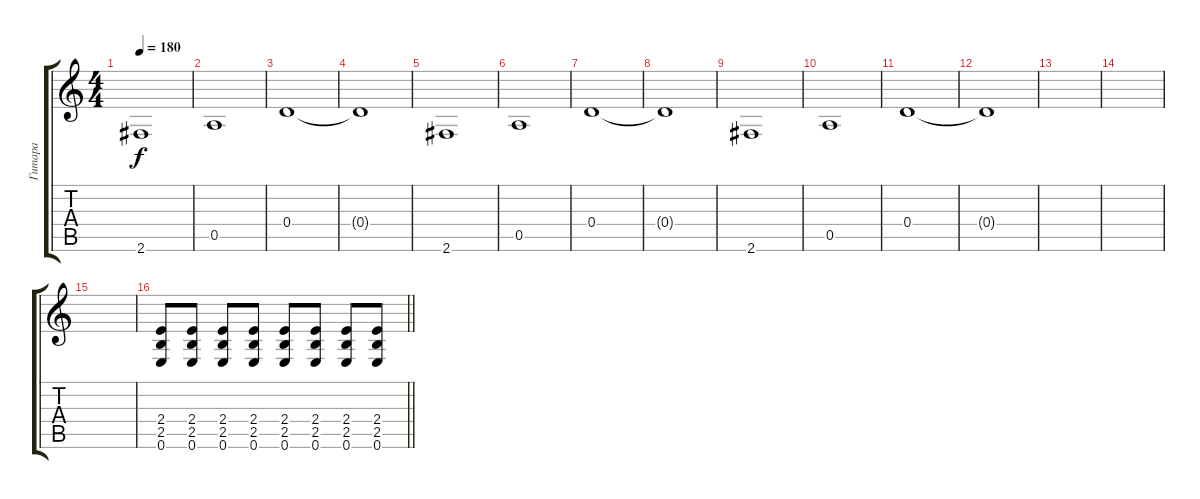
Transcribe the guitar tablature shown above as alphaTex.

\track ("Гитара" "Гитара") {instrument distortionguitar}
\staff {score tabs}
\tuning (E4 B3 G3 D3 A2 E2) {hide}
\ts (4 4)
\tempo 180
\clef g2
\ks c
2.6.1{dy f} |
0.5.1 |
0.4.1 |
0.4{t}.1 |
2.6.1 |
0.5.1 |
0.4.1 |
0.4{t}.1 |
2.6.1 |
0.5.1 |
0.4.1 |
0.4{t}.1 |
|
|
|
\barLineRight lightlight
(2.4 2.5 0.6).8 (2.4 2.5 0.6).8 (2.4 2.5 0.6).8 (2.4 2.5 0.6).8 (2.4 2.5 0.6).8 (2.4 2.5 0.6).8 (2.4 2.5 0.6).8 (2.4 2.5 0.6).8
